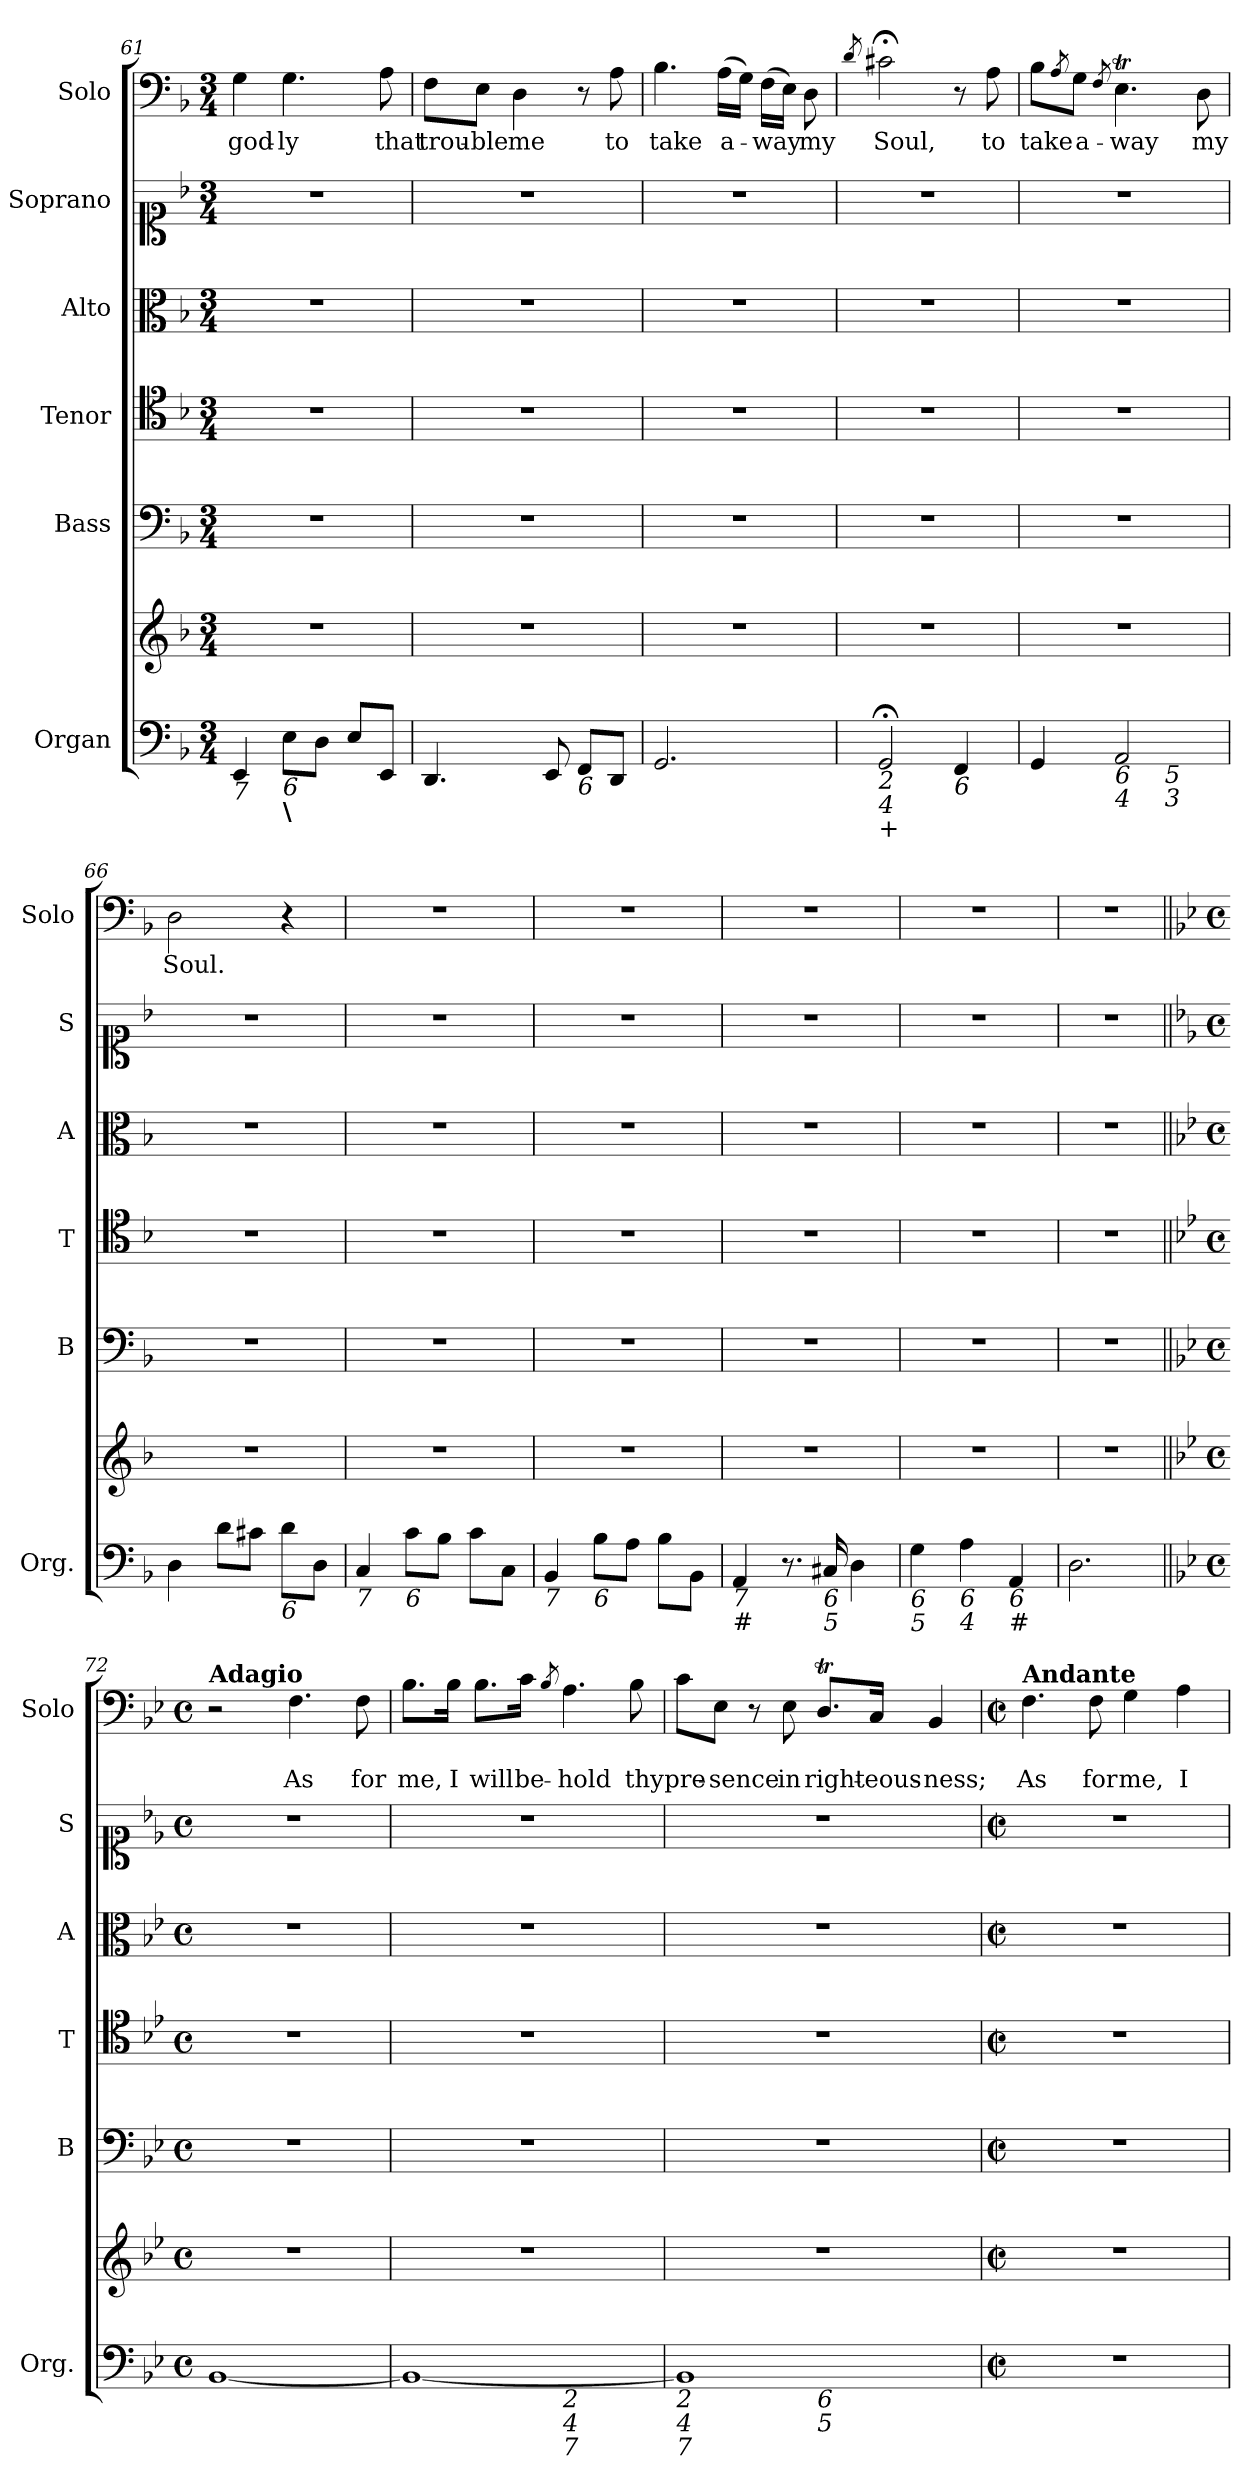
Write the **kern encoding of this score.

**kern	**kern	**kern	**kern	**kern	**kern	**kern	**text	**text
*part6	*part6	*part5	*part4	*part3	*part2	*part1	*part1	*part1
*staff7	*staff6	*staff5	*staff4	*staff3	*staff2	*staff1	*staff1	*staff1
*I"Organ	*	*I"Bass	*I"Tenor	*I"Alto	*I"Soprano	*I"Solo	*	*
*I'Org.	*	*I'B	*I'T	*I'A	*I'S	*I'Solo	*	*
*clefF4	*clefG2	*clefF4	*clefC4	*clefC3	*clefC1	*clefF4	*	*
*k[b-]	*k[b-]	*k[b-]	*k[b-]	*k[b-]	*k[b-]	*k[b-]	*	*
*F:	*F:	*F:	*F:	*F:	*F:	*F:	*	*
*M3/4	*M3/4	*M3/4	*M3/4	*M3/4	*M3/4	*M3/4	*	*
=61	=61	=61	=61	=61	=61	=61	=61	=61
!LO:TX:b:i:t=7	!	!	!	!	!	!	!	!
!	!	!	!	!	!	!	!LO:LY:b	!
4EE/	2.r	2.r	2.r	2.r	2.r	4G\	-god-	.
!LO:TX:b:i:t=6	!	!	!	!	!	!	!	!
!LO:TX:b:B:t=\	!	!	!	!	!	!	!	!
!	!	!	!	!	!	!	!LO:LY:b	!
8E\L	.	.	.	.	.	4.G\	-ly	.
8D\J	.	.	.	.	.	.	.	.
8E/L	.	.	.	.	.	.	.	.
!	!	!	!	!	!	!	!LO:LY:b	!
8EE/J	.	.	.	.	.	8A\	that	.
!!LO:LB:g=z
=62	=62	=62	=62	=62	=62	=62	=62	=62
!	!	!	!	!	!	!	!LO:LY:b	!
4.DD/	2.r	2.r	2.r	2.r	2.r	8F\L	trou-	.
!	!	!	!	!	!	!	!LO:LY:b	!
.	.	.	.	.	.	8E\J	-ble	.
!	!	!	!	!	!	!	!LO:LY:b	!
.	.	.	.	.	.	4D\	me	.
8EE/	.	.	.	.	.	.	.	.
!LO:TX:b:i:t=6	!	!	!	!	!	!	!	!
8FF/L	.	.	.	.	.	8r	.	.
!	!	!	!	!	!	!	!LO:LY:b	!
8DD/J	.	.	.	.	.	8A\	to	.
=63	=63	=63	=63	=63	=63	=63	=63	=63
!	!	!	!	!	!	!	!LO:LY:b	!
2.GG/	2.r	2.r	2.r	2.r	2.r	4.B-\	take	.
!	!	!	!	!	!	!	!LO:LY:b	!
.	.	.	.	.	.	(>16A\LL	a-	.
.	.	.	.	.	.	16G\JJ)	.	.
!	!	!	!	!	!	!	!LO:LY:b	!
.	.	.	.	.	.	(>16F\LL	-way	.
.	.	.	.	.	.	16E\JJ)	.	.
!	!	!	!	!	!	!	!LO:LY:b	!
.	.	.	.	.	.	8D\	my	.
=64	=64	=64	=64	=64	=64	=64	=64	=64
.	.	.	.	.	.	8qd/	.	.
!LO:TX:b:i:t=2	!	!	!	!	!	!	!	!
!LO:TX:b:i:t=4	!	!	!	!	!	!	!	!
!LO:TX:b:t=+	!	!	!	!	!	!	!	!
!	!	!	!	!	!	!	!LO:LY:b	!
2GG;/	2.r	2.r	2.r	2.r	2.r	2c#X;<\	Soul,	.
!LO:TX:b:i:t=6	!	!	!	!	!	!	!	!
4FF/	.	.	.	.	.	8r	.	.
!	!	!	!	!	!	!	!LO:LY:b	!
.	.	.	.	.	.	8A\	to	.
=65	=65	=65	=65	=65	=65	=65	=65	=65
!LO:TX:b:i:t=6	!	!	!	!	!	!	!	!
!LO:TX:b:i:t=5	!	!	!	!	!	!	!	!
!	!	!	!	!	!	!	!LO:LY:b	!
*^	*	*	*	*	*	*	*	*
4GG/	2ryy	2.r	2.r	2.r	2.r	2.r	8B-\L	take	.
.	.	.	.	.	.	.	8qA/	.	.
!	!	!	!	!	!	!	!	!LO:LY:b	!
.	.	.	.	.	.	.	8G\J	a-	.
.	.	.	.	.	.	.	8qF/	.	.
!LO:TX:b:i:t=6\n4	!	!	!	!	!	!	!	!	!
!	!	!	!	!	!	!	!	!LO:LY:b	!
2AA/	.	.	.	.	.	.	4.Et\	-way	.
!	!LO:TX:b:i:t=5\n3	!	!	!	!	!	!	!	!
.	4ryy	.	.	.	.	.	.	.	.
!	!	!	!	!	!	!	!	!LO:LY:b	!
.	.	.	.	.	.	.	8D\	my	.
=66	=66	=66	=66	=66	=66	=66	=66	=66	=66
!	!	!	!	!	!	!	!	!LO:LY:b	!
*v	*v	*	*	*	*	*	*	*	*
4D\	2.r	2.r	2.r	2.r	2.r	2D\	Soul.	.
8d\L	.	.	.	.	.	.	.	.
8c#X\J	.	.	.	.	.	.	.	.
!LO:TX:b:i:t=6	!	!	!	!	!	!	!	!
8d\L	.	.	.	.	.	4r	.	.
8D\J	.	.	.	.	.	.	.	.
!!LO:LB:g=z
=67	=67	=67	=67	=67	=67	=67	=67	=67
!LO:TX:b:i:t=7	!	!	!	!	!	!	!	!
4C/	2.r	2.r	2.r	2.r	2.r	2.r	.	.
!LO:TX:b:i:t=6	!	!	!	!	!	!	!	!
8c\L	.	.	.	.	.	.	.	.
8B-\J	.	.	.	.	.	.	.	.
8c\L	.	.	.	.	.	.	.	.
8C\J	.	.	.	.	.	.	.	.
=68	=68	=68	=68	=68	=68	=68	=68	=68
!LO:TX:b:i:t=7	!	!	!	!	!	!	!	!
4BB-/	2.r	2.r	2.r	2.r	2.r	2.r	.	.
!LO:TX:b:i:t=6	!	!	!	!	!	!	!	!
8B-\L	.	.	.	.	.	.	.	.
8A\J	.	.	.	.	.	.	.	.
8B-\L	.	.	.	.	.	.	.	.
8BB-\J	.	.	.	.	.	.	.	.
=69	=69	=69	=69	=69	=69	=69	=69	=69
!LO:TX:b:i:t=7	!	!	!	!	!	!	!	!
!LO:TX:b:t=#	!	!	!	!	!	!	!	!
4AA/	2.r	2.r	2.r	2.r	2.r	2.r	.	.
8.r	.	.	.	.	.	.	.	.
!LO:TX:b:i:t=6	!	!	!	!	!	!	!	!
!LO:TX:b:i:t=5	!	!	!	!	!	!	!	!
16C#X/	.	.	.	.	.	.	.	.
4D\	.	.	.	.	.	.	.	.
=70	=70	=70	=70	=70	=70	=70	=70	=70
!LO:TX:b:i:t=6	!	!	!	!	!	!	!	!
!LO:TX:b:i:t=5	!	!	!	!	!	!	!	!
4G\	2.r	2.r	2.r	2.r	2.r	2.r	.	.
!LO:TX:b:i:t=6\n4	!	!	!	!	!	!	!	!
4A\	.	.	.	.	.	.	.	.
!LO:TX:b:i:t=6	!	!	!	!	!	!	!	!
!LO:TX:b:t=#	!	!	!	!	!	!	!	!
4AA/	.	.	.	.	.	.	.	.
=71	=71	=71	=71	=71	=71	=71	=71	=71
2.D\	2.r	2.r	2.r	2.r	2.r	2.r	.	.
=72||	=72||	=72||	=72||	=72||	=72||	=72||	=72||	=72||
*k[b-e-]	*k[b-e-]	*k[b-e-]	*k[b-e-]	*k[b-e-]	*k[b-e-]	*k[b-e-]	*	*
*B-:	*B-:	*B-:	*B-:	*B-:	*B-:	*B-:	*	*
*M4/4	*M4/4	*M4/4	*M4/4	*M4/4	*M4/4	*M4/4	*	*
*met(c)	*met(c)	*met(c)	*met(c)	*met(c)	*met(c)	*met(c)	*	*
*	*	*	*	*	*	*MM70	*	*
!	!	!	!	!	!	!LO:TX:a:B:t=Adagio	!	!
[1BB-	1r	1r	1r	1r	1r	2r	.	.
!	!	!	!	!	!	!	!	!LO:LY:b
.	.	.	.	.	.	4.F\	.	As
!	!	!	!	!	!	!	!	!LO:LY:b
.	.	.	.	.	.	8F\	.	for
=73	=73	=73	=73	=73	=73	=73	=73	=73
!LO:TX:b:i:t=5	!	!	!	!	!	!	!	!
!	!	!	!	!	!	!	!	!LO:LY:b
*^	*	*	*	*	*	*	*	*
1BB-_	2ryy	1r	1r	1r	1r	1r	8.B-\L	.	me,
!	!	!	!	!	!	!	!	!	!LO:LY:b
.	.	.	.	.	.	.	16B-\Jk	.	I
!	!	!	!	!	!	!	!	!	!LO:LY:b
.	.	.	.	.	.	.	8.B-\L	.	will
!	!	!	!	!	!	!	!	!	!LO:LY:b
.	.	.	.	.	.	.	16c\Jk	.	be-
.	.	.	.	.	.	.	8qB-/	.	.
!	!LO:TX:b:i:t=2	!	!	!	!	!	!	!	!
!	!LO:TX:b:i:t=4	!	!	!	!	!	!	!	!
!	!LO:TX:b:i:t=7	!	!	!	!	!	!	!	!
!	!	!	!	!	!	!	!	!	!LO:LY:b
.	2ryy	.	.	.	.	.	4.A\	.	-hold
!	!	!	!	!	!	!	!	!	!LO:LY:b
.	.	.	.	.	.	.	8B-\	.	thy
!!LO:PB:g=z
=74	=74	=74	=74	=74	=74	=74	=74	=74	=74
!LO:TX:b:i:t=2	!	!	!	!	!	!	!	!	!
!LO:TX:b:i:t=4	!	!	!	!	!	!	!	!	!
!LO:TX:b:i:t=7	!	!	!	!	!	!	!	!	!
!	!	!	!	!	!	!	!	!	!LO:LY:b
1BB-]	2ryy	1r	1r	1r	1r	1r	8c\L	.	pre-
!	!	!	!	!	!	!	!	!	!LO:LY:b
.	.	.	.	.	.	.	8E-\J	.	-sence
.	.	.	.	.	.	.	8r	.	.
!	!	!	!	!	!	!	!	!	!LO:LY:b
.	.	.	.	.	.	.	8E-\	.	in
!	!LO:TX:b:i:t=6	!	!	!	!	!	!	!	!
!	!LO:TX:b:i:t=5	!	!	!	!	!	!	!	!
!	!	!	!	!	!	!	!	!	!LO:LY:b
.	2ryy	.	.	.	.	.	8.Dt/L	.	right-
!	!	!	!	!	!	!	!	!	!LO:LY:b
.	.	.	.	.	.	.	16C/Jk	.	-eous-
!	!	!	!	!	!	!	!	!	!LO:LY:b
.	.	.	.	.	.	.	4BB-/	.	-ness;
*v	*v	*	*	*	*	*	*	*	*
=75	=75	=75	=75	=75	=75	=75	=75	=75
*M2/2	*M2/2	*M2/2	*M2/2	*M2/2	*M2/2	*M2/2	*	*
*met(c|)	*met(c|)	*met(c|)	*met(c|)	*met(c|)	*met(c|)	*met(c|)	*	*
*	*	*	*	*	*	*MM90	*	*
*^	*	*	*	*	*	*	*	*
!	!	!	!	!	!	!	!LO:TX:a:B:t=Andante	!	!
!	!	!	!	!	!	!	!	!	!LO:LY:b
*v	*v	*	*	*	*	*	*	*	*
1r	1r	1r	1r	1r	1r	4.F\	.	As
!	!	!	!	!	!	!	!	!LO:LY:b
.	.	.	.	.	.	8F\	.	for
!	!	!	!	!	!	!	!	!LO:LY:b
.	.	.	.	.	.	4G\	.	me,
!	!	!	!	!	!	!	!	!LO:LY:b
.	.	.	.	.	.	4A\	.	I
=	=	=	=	=	=	=	=	=
*-	*-	*-	*-	*-	*-	*-	*-	*-
